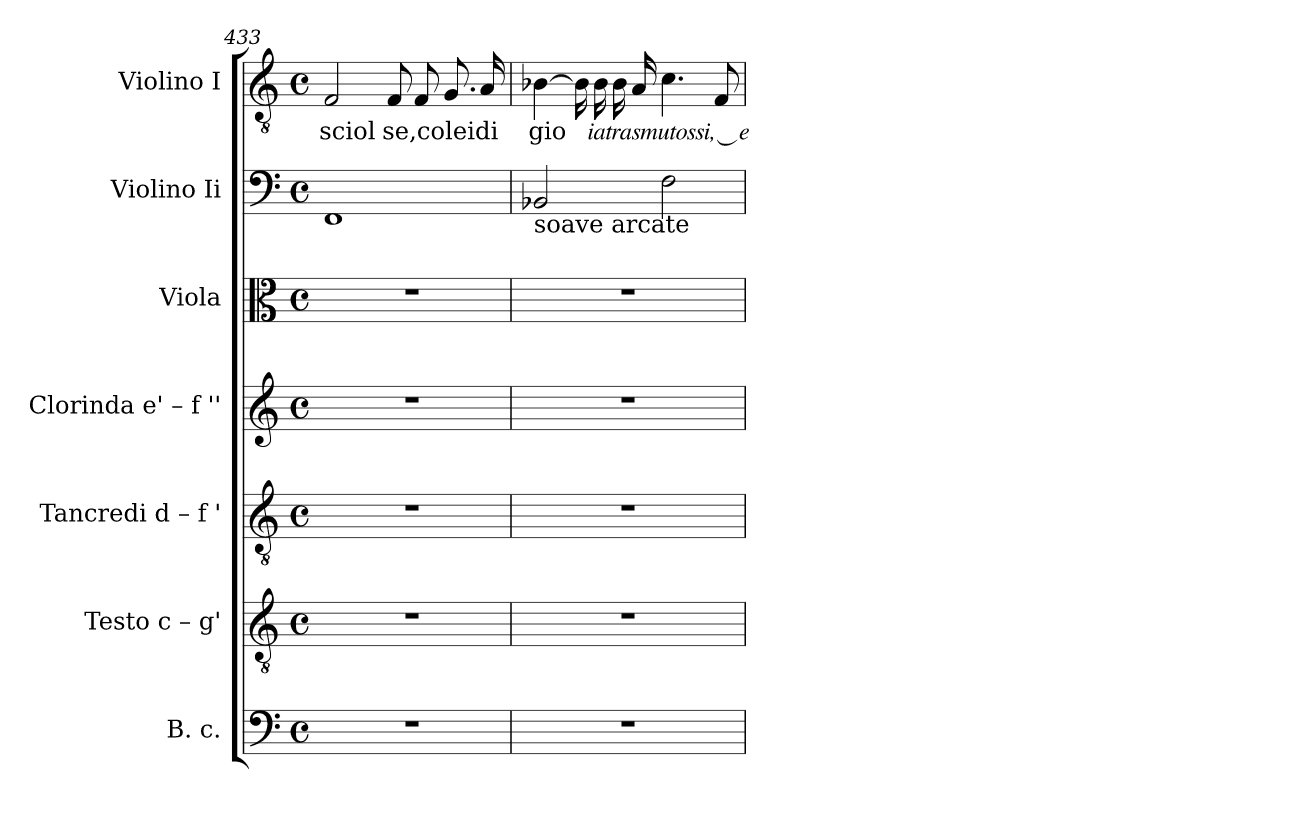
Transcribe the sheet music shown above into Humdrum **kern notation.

**kern	**kern	**kern	**kern	**kern	**kern	**kern	**text
*part7	*part6	*part5	*part4	*part3	*part2	*part1	*part1
*staff7	*staff6	*staff5	*staff4	*staff3	*staff2	*staff1	*staff1
*I"B. c.	*I"Testo  c – g'	*I"Tancredi  d – f '	*I"Clorinda  e' – f ''	*I"Viola	*I"Violino Ii	*I"Violino I	*
*clefF4	*clefGv2	*clefGv2	*clefG2	*clefC3	*clefF4	*clefGv2	*
*k[]	*k[]	*k[]	*k[]	*k[]	*k[]	*k[]	*
*C:	*C:	*C:	*C:	*C:	*C:	*C:	*
*M4/4	*M4/4	*M4/4	*M4/4	*M4/4	*M4/4	*M4/4	*
*met(c)	*met(c)	*met(c)	*met(c)	*met(c)	*met(c)	*met(c)	*
=433	=433	=433	=433	=433	=433	=433	=433
!	!	!	!	!	!	!	!LO:LY:b:cj
1r	1r	1r	1r	1r	1FF	2F/	sciol
!	!	!	!	!	!	!	!LO:LY:b:cj
.	.	.	.	.	.	8F/	se,colei
!	!	!	!	!	!	!	!LO:LY:b:cj
.	.	.	.	.	.	8F/	.
!	!	!	!	!	!	!	!LO:LY:b:cj
.	.	.	.	.	.	8.G/	.
!	!	!	!	!	!	!	!LO:LY:b:cj
.	.	.	.	.	.	16A/	di
=434	=434	=434	=434	=434	=434	=434	=434
!	!	!	!	!	!LO:TX:b:t=soave arcate	!	!
!	!	!	!	!	!	!	!LO:LY:b:cj
1r	1r	1r	1r	1r	2BB-X/	[>4B-X\	gio
!	!	!	!	!	!	!	!LO:LY:b:cj
.	.	.	.	.	.	16B-\]	.
!	!	!	!	!	!	!	!LO:LY:b:cj
.	.	.	.	.	.	16B-\	iatrasmutossi,‿e
!	!	!	!	!	!	!	!LO:LY:b:cj
.	.	.	.	.	.	16B-\	.
!	!	!	!	!	!	!	!LO:LY:b:cj
.	.	.	.	.	.	16A/	.
!	!	!	!	!	!	!	!LO:LY:b:cj
.	.	.	.	.	2F\	4.c\	.
!	!	!	!	!	!	!	!LO:LY:b:cj
.	.	.	.	.	.	8F/	.
=	=	=	=	=	=	=	=
*-	*-	*-	*-	*-	*-	*-	*-
